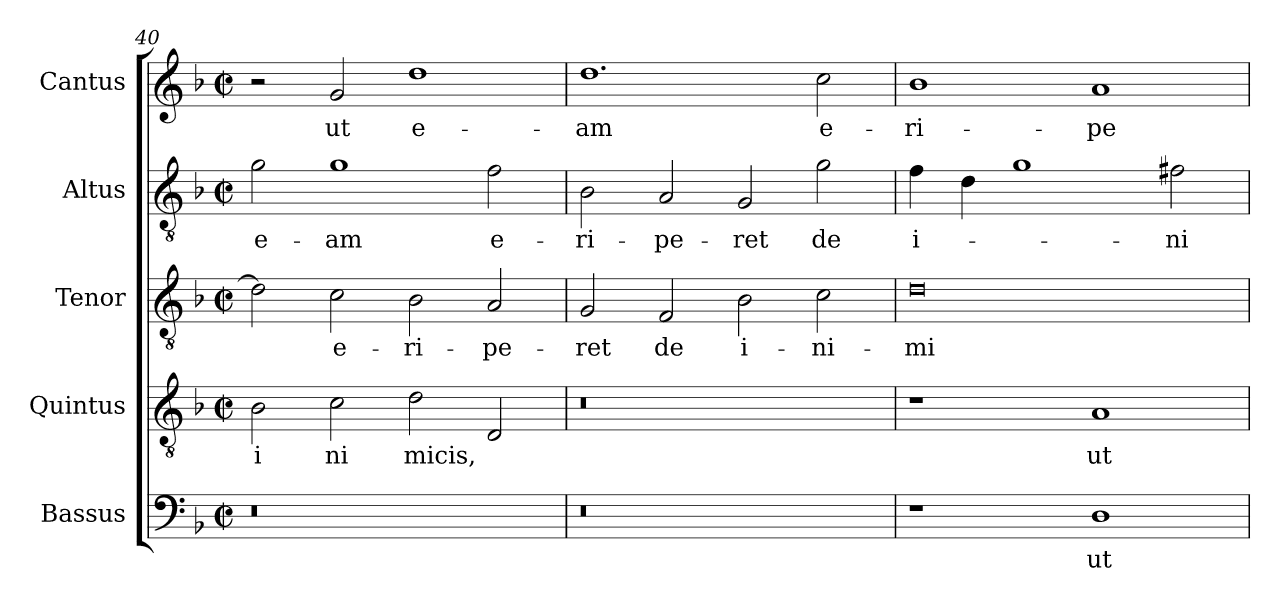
**kern	**text	**kern	**text	**kern	**text	**kern	**text	**kern	**text
*part5	*part5	*part4	*part4	*part3	*part3	*part2	*part2	*part1	*part1
*staff5	*staff5	*staff4	*staff4	*staff3	*staff3	*staff2	*staff2	*staff1	*staff1
*I"Bassus	*	*I"Quintus	*	*I"Tenor	*	*I"Altus	*	*I"Cantus	*
*clefF4	*	*clefGv2	*	*clefGv2	*	*clefGv2	*	*clefG2	*
*k[b-]	*	*k[b-]	*	*k[b-]	*	*k[b-]	*	*k[b-]	*
*F:	*	*F:	*	*F:	*	*F:	*	*F:	*
*M2/2	*	*M2/2	*	*M2/2	*	*M2/2	*	*M2/2	*
*met(c|)	*	*met(c|)	*	*met(c|)	*	*met(c|)	*	*met(c|)	*
=40	=40	=40	=40	=40	=40	=40	=40	=40	=40
!	!	!	!LO:LY:b:cj	!	!	!	!LO:LY:b:cj	!	!
0r	.	2B-\	i	2d\]	.	2g\	e-	2r	.
!	!	!	!LO:LY:b:cj	!	!LO:LY:b:cj	!	!LO:LY:b:cj	!	!LO:LY:b:cj
.	.	2c\	ni	2c\	e-	1g	-am	2g/	ut
!	!	!	!LO:LY:b	!	!LO:LY:b:cj	!	!	!	!LO:LY:b:cj
.	.	2d\	micis,	2B-\	-ri-	.	.	1dd	e-
!	!	!	!	!	!LO:LY:b:cj	!	!LO:LY:b:cj	!	!
.	.	2D/	.	2A/	-pe-	2f\	e-	.	.
=41	=41	=41	=41	=41	=41	=41	=41	=41	=41
!	!	!	!	!	!LO:LY:b:cj	!	!LO:LY:b:cj	!	!LO:LY:b:cj
0r	.	0r	.	2G/	-ret	2B-\	-ri-	1.dd	-am
!	!	!	!	!	!LO:LY:b:cj	!	!LO:LY:b:cj	!	!
.	.	.	.	2F/	de	2A/	-pe-	.	.
!	!	!	!	!	!LO:LY:b:cj	!	!LO:LY:b:cj	!	!
.	.	.	.	2B-\	i-	2G/	-ret	.	.
!	!	!	!	!	!LO:LY:b:cj	!	!LO:LY:b:cj	!	!LO:LY:b:cj
.	.	.	.	2c\	-ni-	2g\	de	2cc\	e-
=42	=42	=42	=42	=42	=42	=42	=42	=42	=42
!	!	!	!	!	!LO:LY:b:cj	!	!LO:LY:b:rj	!	!LO:LY:b:cj
1r	.	1r	.	0d	-mi-	4f\	i-	1b-	-ri-
.	.	.	.	.	.	4d\	.	.	.
.	.	.	.	.	.	1g	.	.	.
!	!LO:LY:b:cj	!	!LO:LY:b:cj	!	!	!	!	!	!LO:LY:b:cj
1D	ut	1A	ut	.	.	.	.	1a	-pe-
!	!	!	!	!	!	!	!LO:LY:b:cj	!	!
.	.	.	.	.	.	2f#X\	-ni-	.	.
=	=	=	=	=	=	=	=	=	=
*-	*-	*-	*-	*-	*-	*-	*-	*-	*-
